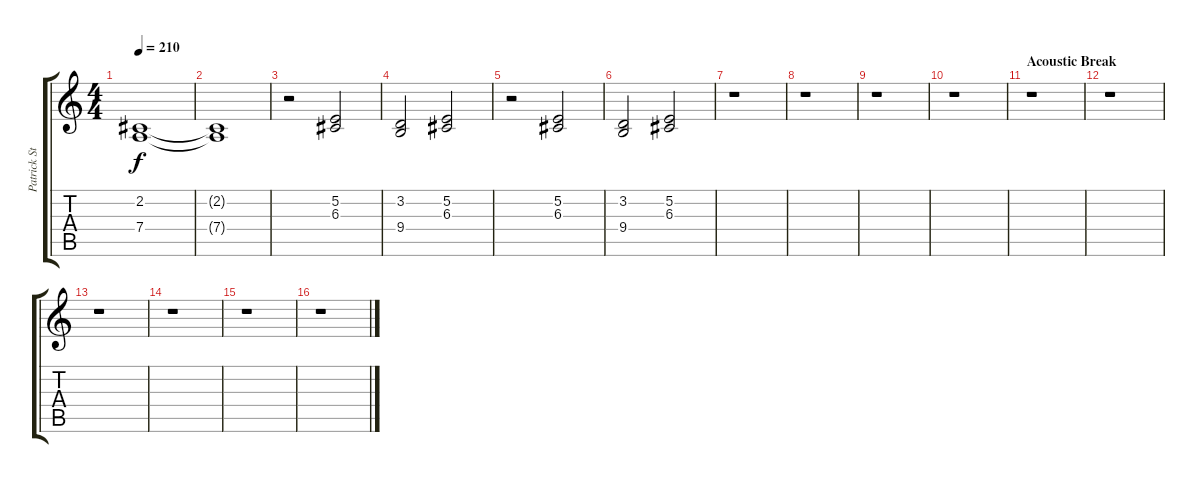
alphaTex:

\track ("Patrick Stump (Lead Vocal and Harmonies)" "Patrick St") {instrument clarinet}
\staff {score tabs}
\tuning (E4 B3 G3 D3 A2 E2) {hide}
\ts (4 4)
\tempo 210
\clef g2
\ks c
(2.2{t} 7.4{t}).1{dy f} |
(2.2{t} 7.4{t}).1 |
r.2 (5.2 6.3).2 |
(3.2 9.4).2 (5.2 6.3).2 |
r.2 (5.2 6.3).2 |
(3.2 9.4).2 (5.2 6.3).2 |
r.1 |
r.1 |
r.1 |
r.1 |
\section ("" "Acoustic Break")
r.1 |
r.1 |
r.1 |
r.1 |
r.1 |
r.1
